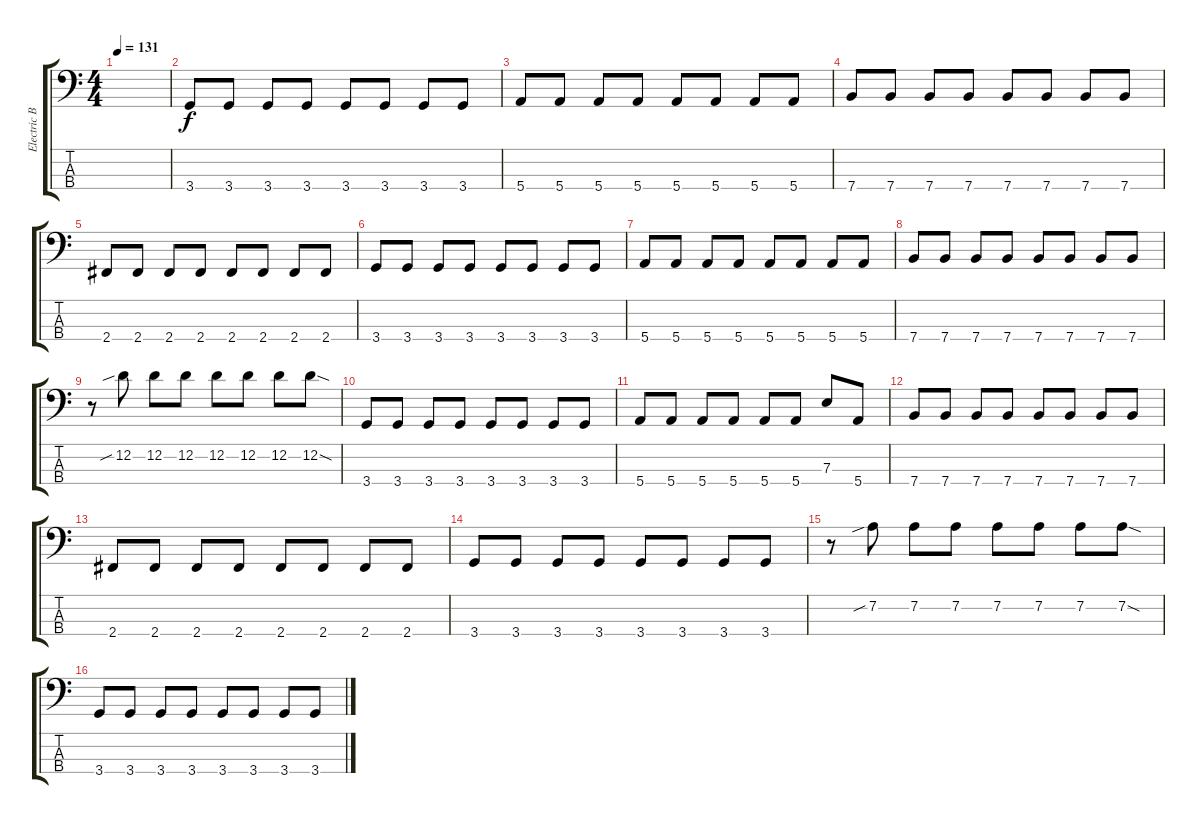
\track ("Electric Bass" "Electric B") {instrument electricbassfinger}
\staff {score tabs}
\tuning (G2 D2 A1 E1) {hide}
\ts (4 4)
\tempo 131
\clef f4
\ks c
|
3.4.8 3.4.8 3.4.8 3.4.8 3.4.8 3.4.8 3.4.8 3.4.8 |
5.4.8 5.4.8 5.4.8 5.4.8 5.4.8 5.4.8 5.4.8 5.4.8 |
7.4.8 7.4.8 7.4.8 7.4.8 7.4.8 7.4.8 7.4.8 7.4.8 |
2.4.8 2.4.8 2.4.8 2.4.8 2.4.8 2.4.8 2.4.8 2.4.8 |
3.4.8 3.4.8 3.4.8 3.4.8 3.4.8 3.4.8 3.4.8 3.4.8 |
5.4.8 5.4.8 5.4.8 5.4.8 5.4.8 5.4.8 5.4.8 5.4.8 |
7.4.8 7.4.8 7.4.8 7.4.8 7.4.8 7.4.8 7.4.8 7.4.8 |
r.8 12.2{sib}.8 12.2.8 12.2.8 12.2.8 12.2.8 12.2.8 12.2{sod}.8 |
3.4.8 3.4.8 3.4.8 3.4.8 3.4.8 3.4.8 3.4.8 3.4.8 |
5.4.8 5.4.8 5.4.8 5.4.8 5.4.8 5.4.8 7.3.8 5.4.8 |
7.4.8 7.4.8 7.4.8 7.4.8 7.4.8 7.4.8 7.4.8 7.4.8 |
2.4.8 2.4.8 2.4.8 2.4.8 2.4.8 2.4.8 2.4.8 2.4.8 |
3.4.8 3.4.8 3.4.8 3.4.8 3.4.8 3.4.8 3.4.8 3.4.8 |
r.8 7.2{sib}.8 7.2.8 7.2.8 7.2.8 7.2.8 7.2.8 7.2{sod}.8 |
3.4.8 3.4.8 3.4.8 3.4.8 3.4.8 3.4.8 3.4.8 3.4.8
